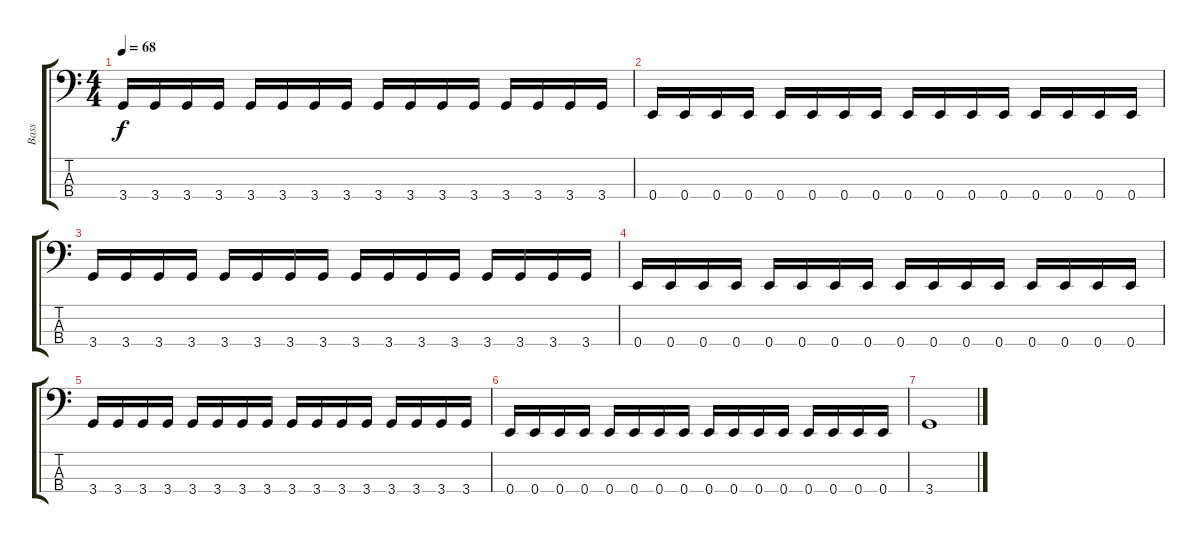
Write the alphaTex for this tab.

\track ("Bass" "Bass") {instrument electricbassfinger}
\staff {score tabs}
\tuning (G2 D2 A1 E1) {hide}
\ts (4 4)
\tempo 68
\clef f4
\ks c
3.4.16{dy f} 3.4.16 3.4.16 3.4.16 3.4.16 3.4.16 3.4.16 3.4.16 3.4.16 3.4.16 3.4.16 3.4.16 3.4.16 3.4.16 3.4.16 3.4.16 |
0.4.16 0.4.16 0.4.16 0.4.16 0.4.16 0.4.16 0.4.16 0.4.16 0.4.16 0.4.16 0.4.16 0.4.16 0.4.16 0.4.16 0.4.16 0.4.16 |
3.4.16 3.4.16 3.4.16 3.4.16 3.4.16 3.4.16 3.4.16 3.4.16 3.4.16 3.4.16 3.4.16 3.4.16 3.4.16 3.4.16 3.4.16 3.4.16 |
0.4.16 0.4.16 0.4.16 0.4.16 0.4.16 0.4.16 0.4.16 0.4.16 0.4.16 0.4.16 0.4.16 0.4.16 0.4.16 0.4.16 0.4.16 0.4.16 |
3.4.16 3.4.16 3.4.16 3.4.16 3.4.16 3.4.16 3.4.16 3.4.16 3.4.16 3.4.16 3.4.16 3.4.16 3.4.16 3.4.16 3.4.16 3.4.16 |
0.4.16 0.4.16 0.4.16 0.4.16 0.4.16 0.4.16 0.4.16 0.4.16 0.4.16 0.4.16 0.4.16 0.4.16 0.4.16 0.4.16 0.4.16 0.4.16 |
3.4.1
